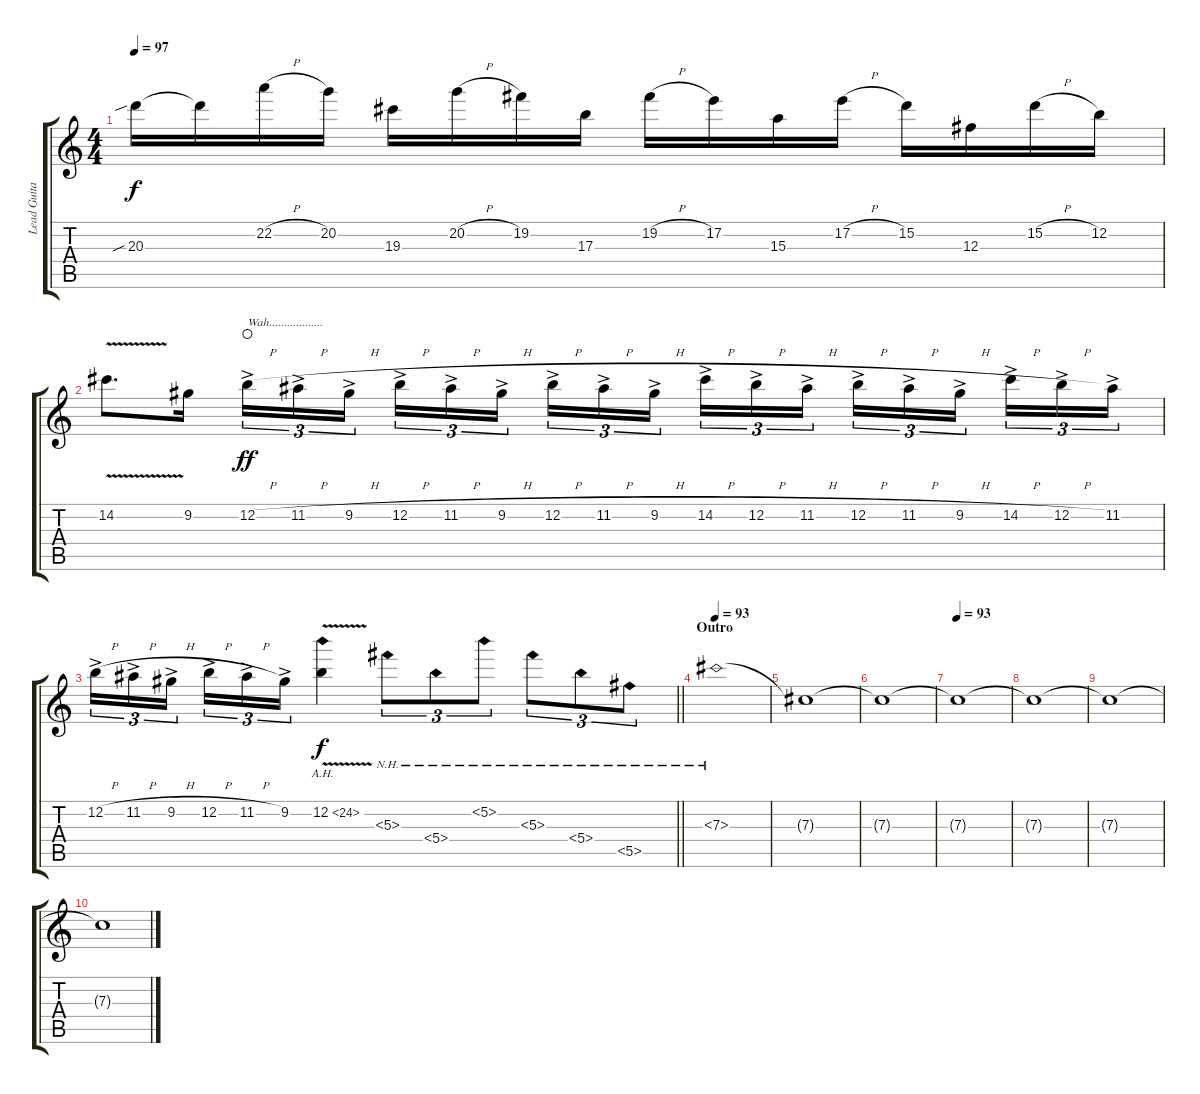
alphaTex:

\track ("Lead Guitar" "Lead Guita") {instrument distortionguitar}
\staff {score tabs}
\tuning (B3 B3 Gb3 B2 Gb2 B1) {hide}
\ts (4 4)
\tempo 97
\clef g2
\ks c
20.3{sib}.16{dy f} 20.3{t}.16 22.2{h}.16 20.2.16 19.3.16 20.2{h}.16 19.2.16 17.3.16 19.2{h}.16 17.2.16 15.3.16 17.2{h}.16 15.2.16 12.3.16 15.2{h}.16 12.2.16 |
14.2{v}.8{d} 9.2.16 12.2{h ac}.16{tu (3 2) txt "Wah.................." dy ff waho} 11.2{h ac}.16{tu (3 2)} 9.2{h ac}.16{tu (3 2) beam splitsecondary} 12.2{h ac}.16{tu (3 2)} 11.2{h ac}.16{tu (3 2)} 9.2{h ac}.16{tu (3 2)} 12.2{h ac}.16{tu (3 2)} 11.2{h ac}.16{tu (3 2)} 9.2{h ac}.16{tu (3 2) beam splitsecondary} 14.2{h ac}.16{tu (3 2)} 12.2{h ac}.16{tu (3 2)} 11.2{h ac}.16{tu (3 2)} 12.2{h ac}.16{tu (3 2)} 11.2{h ac}.16{tu (3 2)} 9.2{h ac}.16{tu (3 2) beam splitsecondary} 14.2{h ac}.16{tu (3 2)} 12.2{h ac}.16{tu (3 2)} 11.2{ac}.16{tu (3 2)} |
\barLineRight lightlight
12.2{h ac}.16{tu (3 2)} 11.2{h ac}.16{tu (3 2)} 9.2{h ac}.16{tu (3 2) beam splitsecondary} 12.2{h ac}.16{tu (3 2)} 11.2{h ac}.16{tu (3 2)} 9.2{ac}.16{tu (3 2)} 12.2{ah 12 v}.4{dy f} 5.3{nh}.8{tu (3 2)} 5.4{nh}.8{tu (3 2)} 5.2{nh}.8{tu (3 2)} 5.3{nh}.8{tu (3 2)} 5.4{nh}.8{tu (3 2)} 5.5{nh}.8{tu (3 2)} |
\section ("" "Outro")
\tempo 93
7.3{nh}.1{volume 10} |
7.3{t}.1 |
7.3{t}.1 |
\tempo 93
7.3{t}.1 |
7.3{t}.1{volume 0} |
7.3{t}.1 |
7.3{t}.1
